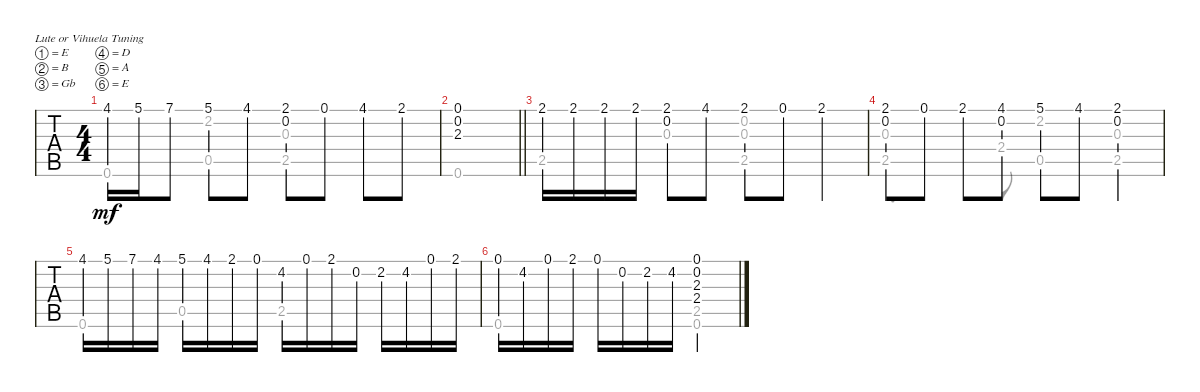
\bracketExtendMode groupsimilarinstruments
\singleTrackTrackNamePolicy hidden
\multiTrackTrackNamePolicy hidden
\firstSystemTrackNameOrientation horizontal
\otherSystemsTrackNameOrientation horizontal
\track ("Untitled" "Untitled") {instrument acousticguitarnylon}
\staff {tabs}
\tuning (E4 B3 Gb3 D3 A2 E2)
\voice
\ts (4 4)
\tempo (92 hide)
\clef g2
\ks e
4.1.16{dy mf} 5.1.16 7.1.8 5.1.8 4.1.8 (2.1 0.2).8 0.1.8 4.1.8 2.1.8 |
\barLineRight lightlight
(0.1 0.2 2.3).1 |
2.1.16 2.1.16 2.1.16 2.1.16 (2.1 0.2).8 4.1.8 2.1.8 0.1.8 2.1.4 |
(2.1 0.2).8 0.1.8 2.1.8 (4.1 0.2).8 5.1.8 4.1.8 (2.1 0.2).4 |
4.1.16 5.1.16 7.1.16 4.1.16 5.1.16 4.1.16 2.1.16 0.1.16 4.2.16 0.1.16 2.1.16 0.2.16 2.2.16 4.2.16 0.1.16 2.1.16 |
0.1.16 4.2.16 0.1.16 2.1.16 0.1.16 0.2.16 2.2.16 4.2.16 (0.1 0.2 2.3 2.4).2
\voice
\clef g2
\ottava regular
\simile none
\ks e
0.6.4{dy mf} (2.2 0.5).4 (0.3 2.5).2 |
\barLineRight lightlight
0.6.1 |
2.5.4 0.3.4 (0.3 2.5 0.2).2 |
(0.3 2.5).4{d} 2.4.8 (2.2 0.5).4 (0.3 2.5).4 |
0.6.4 0.5.4 2.5.2 |
0.6.2 (2.5 0.6).2
